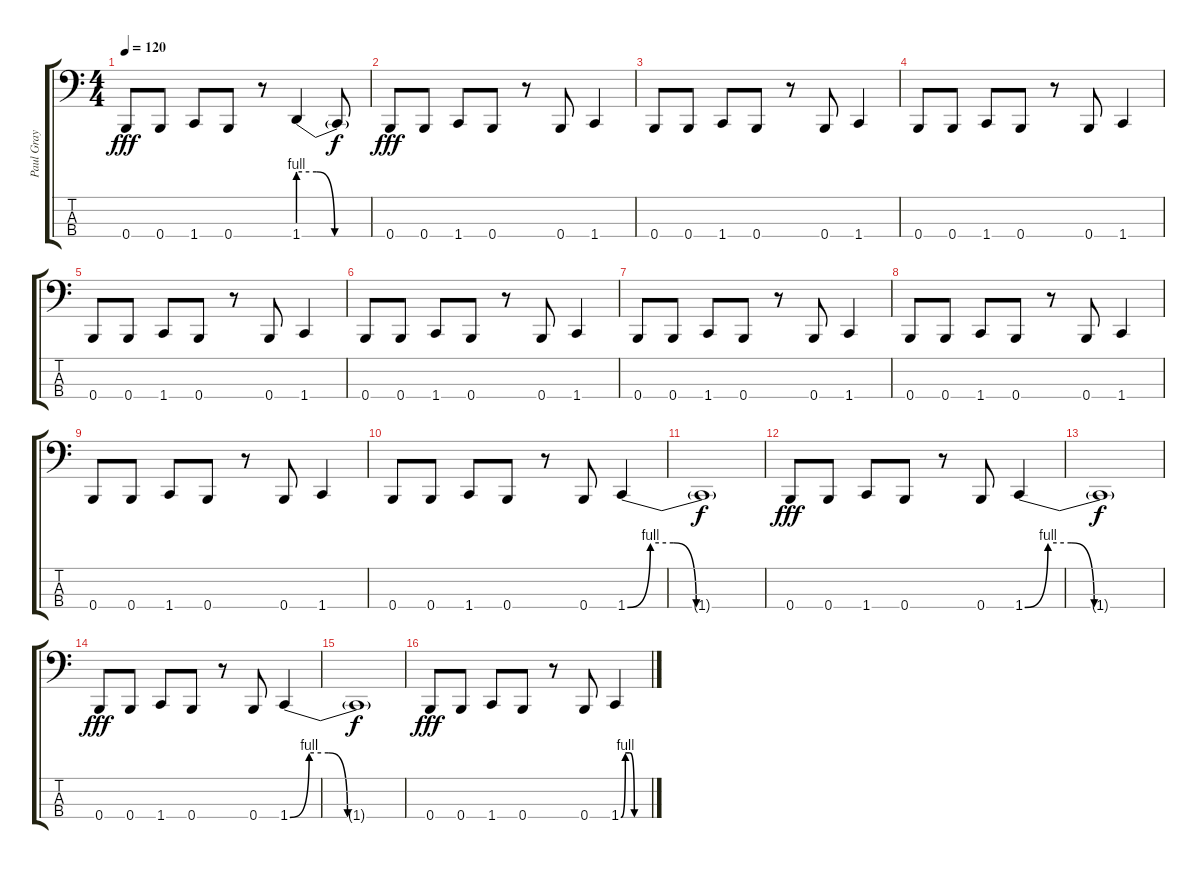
\track ("Paul Gray" "Paul Gray") {instrument electricbasspick}
\staff {score tabs}
\tuning (E2 B1 Gb1 B0) {hide}
\ts (4 4)
\tempo 120
\clef f4
\ks c
0.4.8{dy fff} 0.4.8 1.4.8 0.4.8 r.8 1.4{be (custom 0 4 15 4 30 0 60 0)}.4 1.4{t}.8{dy f} |
0.4.8{dy fff} 0.4.8 1.4.8 0.4.8 r.8 0.4.8 1.4.4 |
0.4.8 0.4.8 1.4.8 0.4.8 r.8 0.4.8 1.4.4 |
0.4.8 0.4.8 1.4.8 0.4.8 r.8 0.4.8 1.4.4 |
0.4.8 0.4.8 1.4.8 0.4.8 r.8 0.4.8 1.4.4 |
0.4.8 0.4.8 1.4.8 0.4.8 r.8 0.4.8 1.4.4 |
0.4.8 0.4.8 1.4.8 0.4.8 r.8 0.4.8 1.4.4 |
0.4.8 0.4.8 1.4.8 0.4.8 r.8 0.4.8 1.4.4 |
0.4.8 0.4.8 1.4.8 0.4.8 r.8 0.4.8 1.4.4 |
0.4.8 0.4.8 1.4.8 0.4.8 r.8 0.4.8 1.4{be (custom 0 0 10 4 20 4 30 0 60 0)}.4 |
1.4{t}.1{dy f} |
0.4.8{dy fff} 0.4.8 1.4.8 0.4.8 r.8 0.4.8 1.4{be (custom 0 0 10 4 20 4 30 0 60 0)}.4 |
1.4{t}.1{dy f} |
0.4.8{dy fff} 0.4.8 1.4.8 0.4.8 r.8 0.4.8 1.4{be (custom 0 0 10 4 20 4 30 0 60 0)}.4 |
1.4{t}.1{dy f} |
0.4.8{dy fff} 0.4.8 1.4.8 0.4.8 r.8 0.4.8 1.4{be (custom 0 0 10 4 20 4 30 0 60 0)}.4
